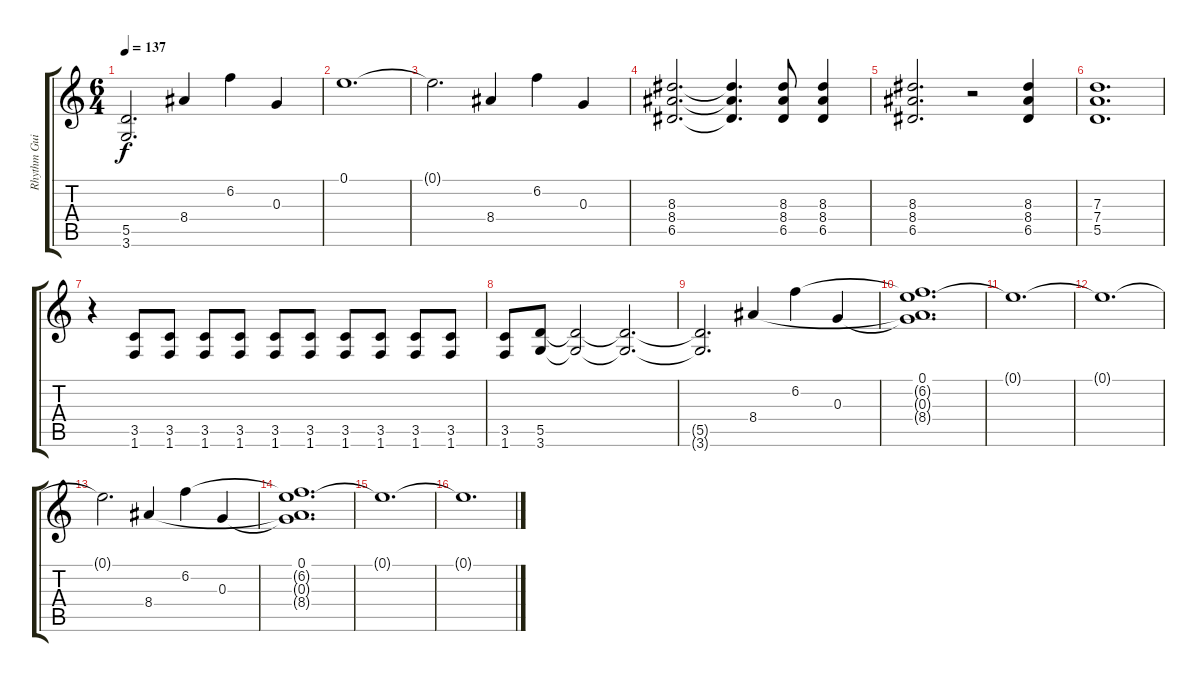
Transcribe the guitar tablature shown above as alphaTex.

\track ("Rhythm Guitar Clean" "Rhythm Gui") {instrument electricguitarclean}
\staff {score tabs}
\tuning (E4 B3 G3 D3 A2 E2) {hide}
\ts (6 4)
\tempo 137
\clef g2
\ks c
(5.5{t} 3.6{t}).2{d dy f} 8.4.4 6.2.4 0.3.4 |
0.1.1{d} |
0.1{t}.2{d} 8.4.4 6.2.4 0.3.4 |
(8.3 8.4 6.5).2{d} (8.3{t} 8.4{t} 6.5{t}).4{d} (8.3 8.4 6.5).8 (8.3 8.4 6.5).4 |
(8.3 8.4 6.5).2{d} r.2 (8.3 8.4 6.5).4 |
(7.3 7.4 5.5).1{d} |
r.4 (3.5 1.6).8 (3.5 1.6).8 (3.5 1.6).8 (3.5 1.6).8 (3.5 1.6).8 (3.5 1.6).8 (3.5 1.6).8 (3.5 1.6).8 (3.5 1.6).8 (3.5 1.6).8 |
(3.5 1.6).8 (5.5 3.6).8 (5.5{t} 3.6{t}).2 (5.5{t} 3.6{t}).2{d} |
(5.5{t} 3.6{t}).2{d} 8.4.4 6.2.4 0.3.4 |
(0.1 6.2{t} 0.3{t} 8.4{t}).1{d} |
0.1{t}.1{d} |
0.1{t}.1{d} |
0.1{t}.2{d} 8.4.4 6.2.4 0.3.4 |
(0.1 6.2{t} 0.3{t} 8.4{t}).1{d} |
0.1{t}.1{d} |
0.1{t}.1{d}
